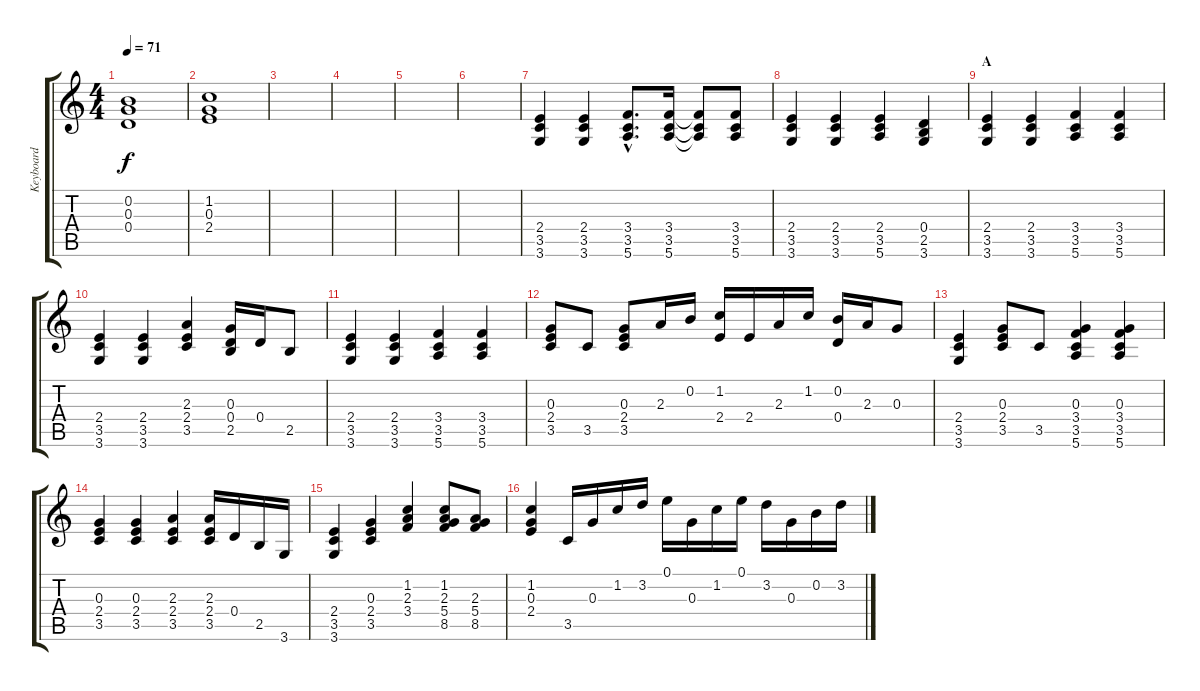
\track ("Keyboard" "Keyboard") {instrument synthstrings1}
\staff {score tabs}
\tuning (E5 B4 G4 D4 A3 E3) {hide}
\ts (4 4)
\tempo 71
\clef g2
\ks c
(0.2 0.3 0.4).1{dy f} |
(1.2 0.3 2.4).1 |
|
|
|
|
(2.4 3.5 3.6).4{instrument brightacousticpiano} (2.4 3.5 3.6).4 (3.4{hac} 3.5{hac} 5.6{hac}).8{d} (3.4 3.5 5.6).16 (3.4{t} 3.5{t} 5.6{t}).8 (3.4 3.5 5.6).8 |
(2.4 3.5 3.6).4 (2.4 3.5 3.6).4 (2.4 3.5 5.6).4 (0.4 2.5 3.6).4 |
\section ("" "A")
(2.4 3.5 3.6).4 (2.4 3.5 3.6).4 (3.4 3.5 5.6).4 (3.4 3.5 5.6).4 |
(2.4 3.5 3.6).4 (2.4 3.5 3.6).4 (2.3 2.4 3.5).4 (0.3 0.4 2.5).16 0.4.16 2.5.8 |
(2.4 3.5 3.6).4 (2.4 3.5 3.6).4 (3.4 3.5 5.6).4 (3.4 3.5 5.6).4 |
(0.3 2.4 3.5).8 3.5.8 (0.3 2.4 3.5).8 2.3.16 0.2.16 (1.2 2.4).16 2.4.16 2.3.16 1.2.16 (0.2 0.4).16 2.3.16 0.3.8 |
(2.4 3.5 3.6).4 (0.3 2.4 3.5).8 3.5.8 (0.3 3.4 3.5 5.6).4 (0.3 3.4 3.5 5.6).4 |
(0.3 2.4 3.5).4 (0.3 2.4 3.5).4 (2.3 2.4 3.5).4 (2.3 2.4 3.5).16 0.4.16 2.5.16 3.6.16 |
(2.4 3.5 3.6).4 (0.3 2.4 3.5).4 (1.2 2.3 3.4).4 (1.2 2.3 5.4 8.5).8 (2.3 5.4 8.5).8 |
(1.2 0.3 2.4).4 3.5.16 0.3.16 1.2.16 3.2.16 0.1.16 0.3.16 1.2.16 0.1.16 3.2.16 0.3.16 0.2.16 3.2.16
